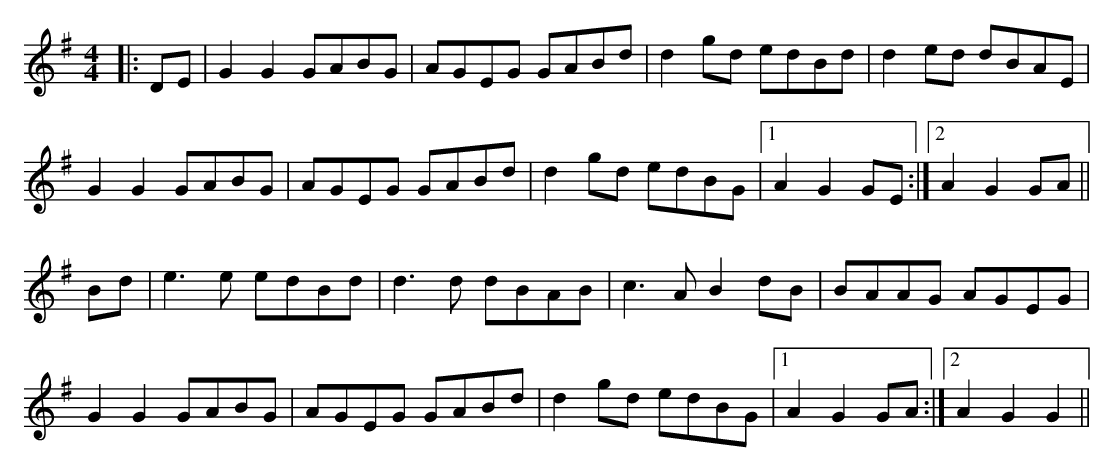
X:1
M:4/4
K:G
|:DE|G2 G2 GABG|AGEG GABd|d2gd edBd|d2ed dBAE|
G2 G2 GABG|AGEG GABd|d2gd edBG|1 A2 G2 GE:|2 A2 G2 GA||
Bd|e3e edBd|d3d dBAB|c3A B2dB|BAAG AGEG|
G2 G2 GABG|AGEG GABd|d2gd edBG|1 A2 G2 GA:|2 A2 G2 G2||
